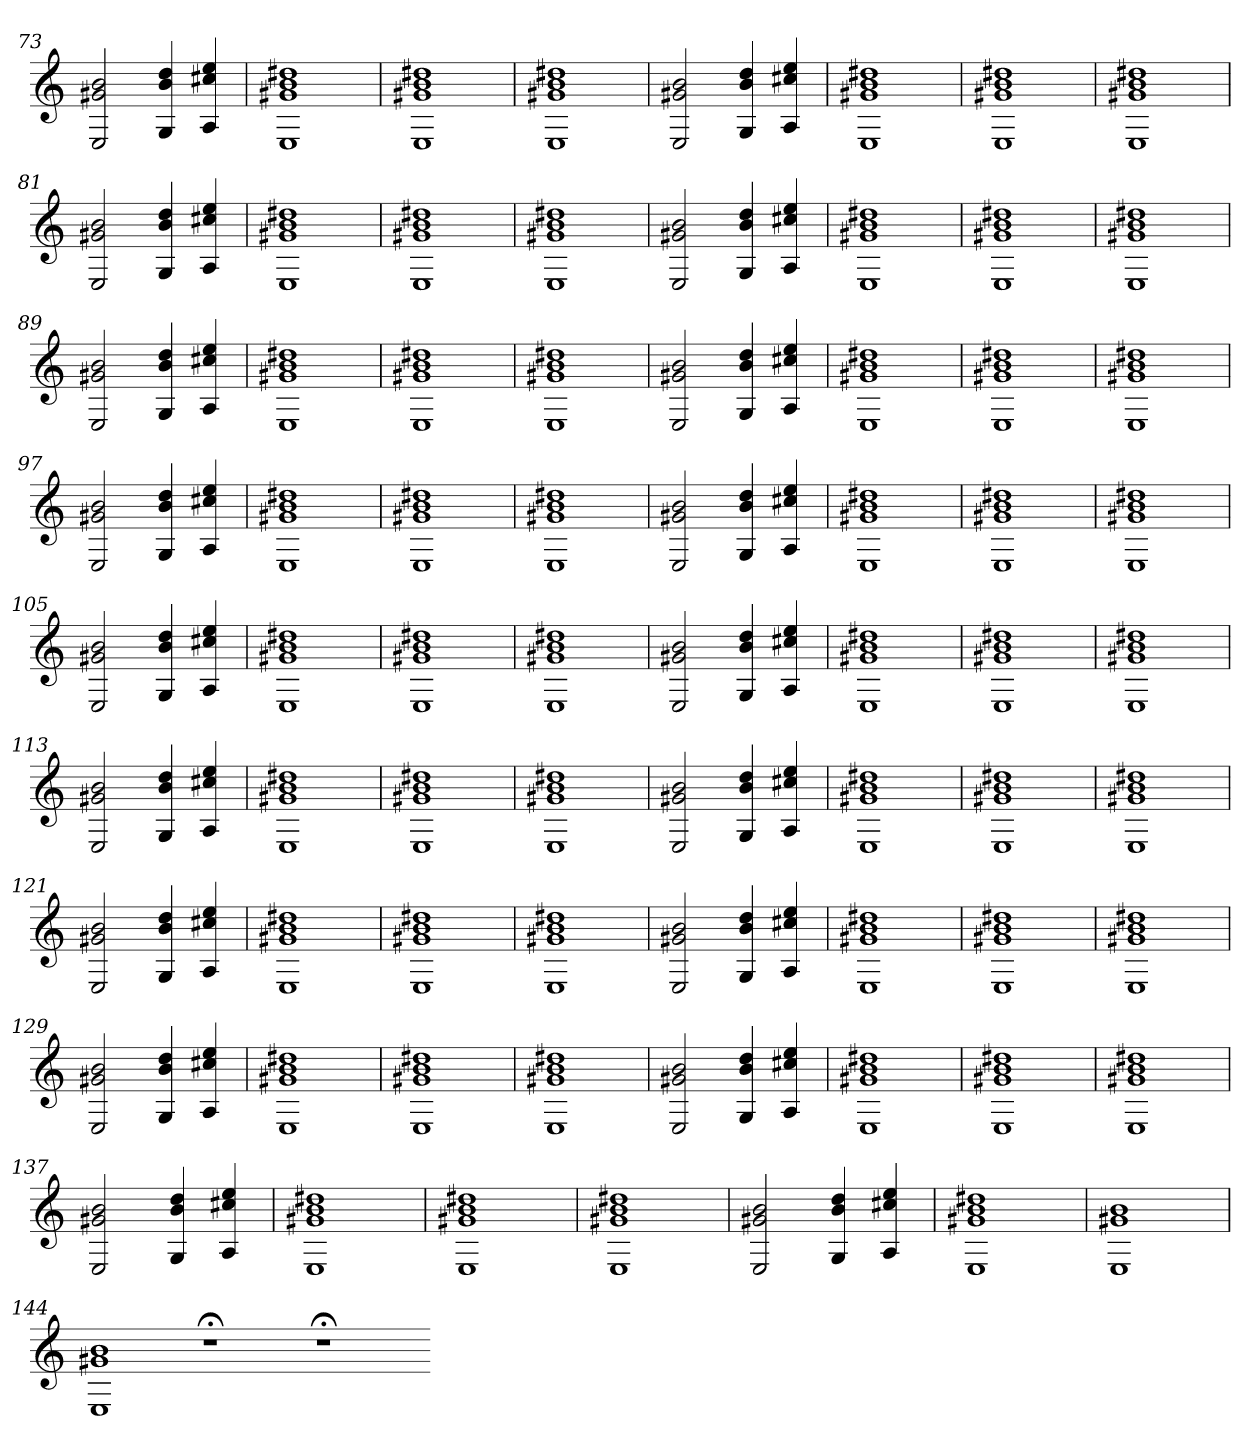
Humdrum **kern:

**kern
*part1
*staff1
=73
2E 2g#X 2b
4G 4b 4dd
4A 4cc#X 4ee
=74
1E 1g#X 1b 1dd#X
=75
1E 1g#X 1b 1dd#X
=76
1E 1g#X 1b 1dd#X
=77
2E 2g#X 2b
4G 4b 4dd
4A 4cc#X 4ee
=78
1E 1g#X 1b 1dd#X
=79
1E 1g#X 1b 1dd#X
=80
1E 1g#X 1b 1dd#X
=81
2E 2g#X 2b
4G 4b 4dd
4A 4cc#X 4ee
=82
1E 1g#X 1b 1dd#X
=83
1E 1g#X 1b 1dd#X
=84
1E 1g#X 1b 1dd#X
=85
2E 2g#X 2b
4G 4b 4dd
4A 4cc#X 4ee
=86
1E 1g#X 1b 1dd#X
=87
1E 1g#X 1b 1dd#X
=88
1E 1g#X 1b 1dd#X
=89
2E 2g#X 2b
4G 4b 4dd
4A 4cc#X 4ee
=90
1E 1g#X 1b 1dd#X
=91
1E 1g#X 1b 1dd#X
=92
1E 1g#X 1b 1dd#X
=93
2E 2g#X 2b
4G 4b 4dd
4A 4cc#X 4ee
=94
1E 1g#X 1b 1dd#X
=95
1E 1g#X 1b 1dd#X
=96
1E 1g#X 1b 1dd#X
=97
2E 2g#X 2b
4G 4b 4dd
4A 4cc#X 4ee
=98
1E 1g#X 1b 1dd#X
=99
1E 1g#X 1b 1dd#X
=100
1E 1g#X 1b 1dd#X
=101
2E 2g#X 2b
4G 4b 4dd
4A 4cc#X 4ee
=102
1E 1g#X 1b 1dd#X
=103
1E 1g#X 1b 1dd#X
=104
1E 1g#X 1b 1dd#X
=105
2E 2g#X 2b
4G 4b 4dd
4A 4cc#X 4ee
=106
1E 1g#X 1b 1dd#X
=107
1E 1g#X 1b 1dd#X
=108
1E 1g#X 1b 1dd#X
=109
2E 2g#X 2b
4G 4b 4dd
4A 4cc#X 4ee
=110
1E 1g#X 1b 1dd#X
=111
1E 1g#X 1b 1dd#X
=112
1E 1g#X 1b 1dd#X
=113
2E 2g#X 2b
4G 4b 4dd
4A 4cc#X 4ee
=114
1E 1g#X 1b 1dd#X
=115
1E 1g#X 1b 1dd#X
=116
1E 1g#X 1b 1dd#X
=117
2E 2g#X 2b
4G 4b 4dd
4A 4cc#X 4ee
=118
1E 1g#X 1b 1dd#X
=119
1E 1g#X 1b 1dd#X
=120
1E 1g#X 1b 1dd#X
=121
2E 2g#X 2b
4G 4b 4dd
4A 4cc#X 4ee
=122
1E 1g#X 1b 1dd#X
=123
1E 1g#X 1b 1dd#X
=124
1E 1g#X 1b 1dd#X
=125
2E 2g#X 2b
4G 4b 4dd
4A 4cc#X 4ee
=126
1E 1g#X 1b 1dd#X
=127
1E 1g#X 1b 1dd#X
=128
1E 1g#X 1b 1dd#X
=129
2E 2g#X 2b
4G 4b 4dd
4A 4cc#X 4ee
=130
1E 1g#X 1b 1dd#X
=131
1E 1g#X 1b 1dd#X
=132
1E 1g#X 1b 1dd#X
=133
2E 2g#X 2b
4G 4b 4dd
4A 4cc#X 4ee
=134
1E 1g#X 1b 1dd#X
=135
1E 1g#X 1b 1dd#X
=136
1E 1g#X 1b 1dd#X
=137
2E 2g#X 2b
4G 4b 4dd
4A 4cc#X 4ee
=138
1E 1g#X 1b 1dd#X
=139
1E 1g#X 1b 1dd#X
=140
1E 1g#X 1b 1dd#X
=141
2E 2g#X 2b
4G 4b 4dd
4A 4cc#X 4ee
=142
1E 1g#X 1b 1dd#X
=143
1E 1g#X 1b
=144
1E 1g#X 1b
1r;<
1r;<
=-
*-
